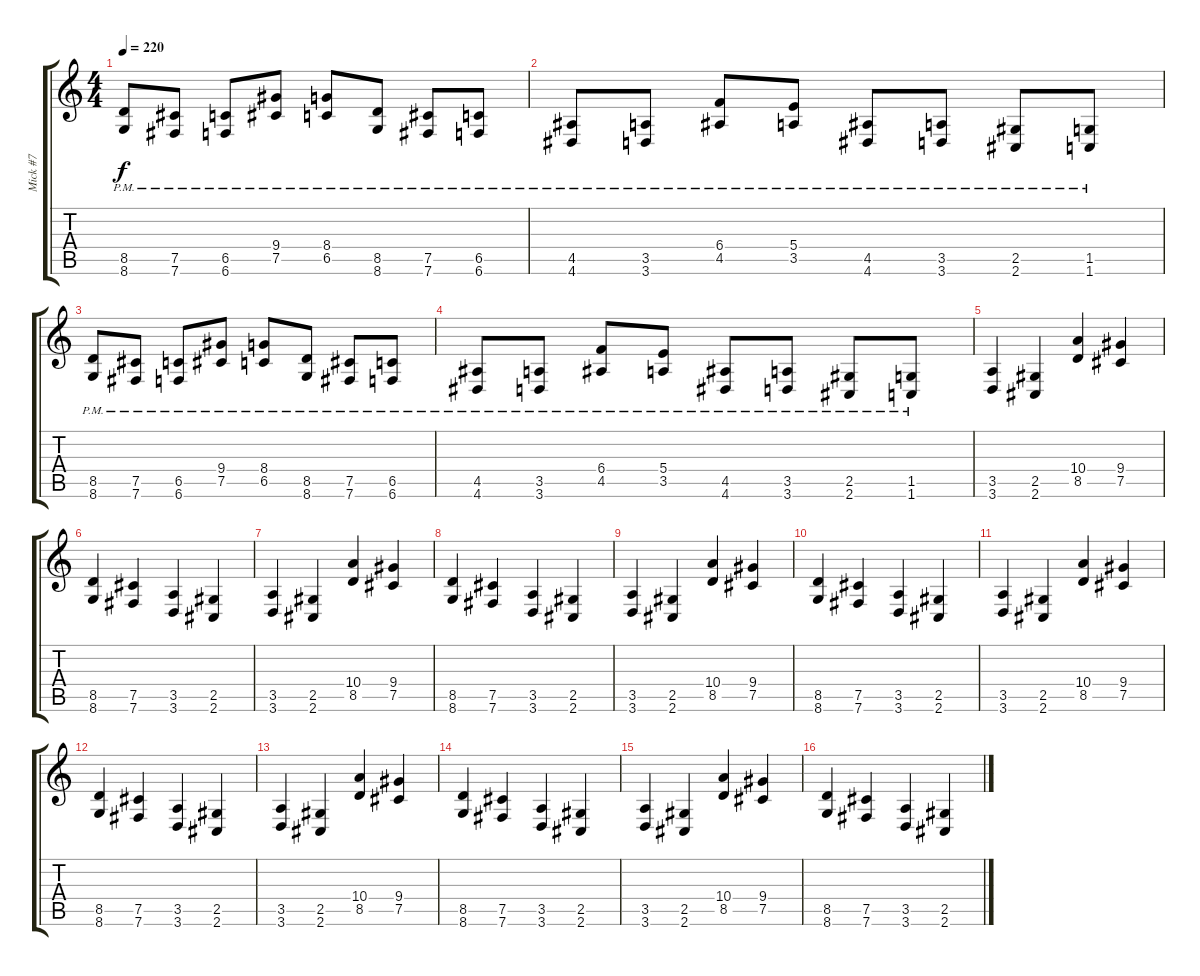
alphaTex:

\track ("Mick #7" "Mick #7") {instrument distortionguitar}
\staff {score tabs}
\tuning (Db4 Ab3 E3 B2 Gb2 B1) {hide}
\ts (4 4)
\tempo 220
\clef g2
\ks c
(8.5{pm} 8.6{pm}).8{dy f} (7.5{pm} 7.6{pm}).8 (6.5{pm} 6.6{pm}).8 (9.4{pm} 7.5{pm}).8 (8.4{pm} 6.5{pm}).8 (8.5{pm} 8.6{pm}).8 (7.5{pm} 7.6{pm}).8 (6.5{pm} 6.6{pm}).8 |
(4.5{pm} 4.6{pm}).8 (3.5{pm} 3.6{pm}).8 (6.4{pm} 4.5{pm}).8 (5.4{pm} 3.5{pm}).8 (4.5{pm} 4.6{pm}).8 (3.5{pm} 3.6{pm}).8 (2.5{pm} 2.6{pm}).8 (1.5{pm} 1.6{pm}).8 |
(8.5{pm} 8.6{pm}).8 (7.5{pm} 7.6{pm}).8 (6.5{pm} 6.6{pm}).8 (9.4{pm} 7.5{pm}).8 (8.4{pm} 6.5{pm}).8 (8.5{pm} 8.6{pm}).8 (7.5{pm} 7.6{pm}).8 (6.5{pm} 6.6{pm}).8 |
(4.5{pm} 4.6{pm}).8 (3.5{pm} 3.6{pm}).8 (6.4{pm} 4.5{pm}).8 (5.4{pm} 3.5{pm}).8 (4.5{pm} 4.6{pm}).8 (3.5{pm} 3.6{pm}).8 (2.5{pm} 2.6{pm}).8 (1.5{pm} 1.6{pm}).8 |
(3.5 3.6).4 (2.5 2.6).4 (10.4 8.5).4 (9.4 7.5).4 |
(8.5 8.6).4 (7.5 7.6).4 (3.5 3.6).4 (2.5 2.6).4 |
(3.5 3.6).4 (2.5 2.6).4 (10.4 8.5).4 (9.4 7.5).4 |
(8.5 8.6).4 (7.5 7.6).4 (3.5 3.6).4 (2.5 2.6).4 |
(3.5 3.6).4 (2.5 2.6).4 (10.4 8.5).4 (9.4 7.5).4 |
(8.5 8.6).4 (7.5 7.6).4 (3.5 3.6).4 (2.5 2.6).4 |
(3.5 3.6).4 (2.5 2.6).4 (10.4 8.5).4 (9.4 7.5).4 |
(8.5 8.6).4 (7.5 7.6).4 (3.5 3.6).4 (2.5 2.6).4 |
(3.5 3.6).4 (2.5 2.6).4 (10.4 8.5).4 (9.4 7.5).4 |
(8.5 8.6).4 (7.5 7.6).4 (3.5 3.6).4 (2.5 2.6).4 |
(3.5 3.6).4 (2.5 2.6).4 (10.4 8.5).4 (9.4 7.5).4 |
(8.5 8.6).4 (7.5 7.6).4 (3.5 3.6).4 (2.5 2.6).4
